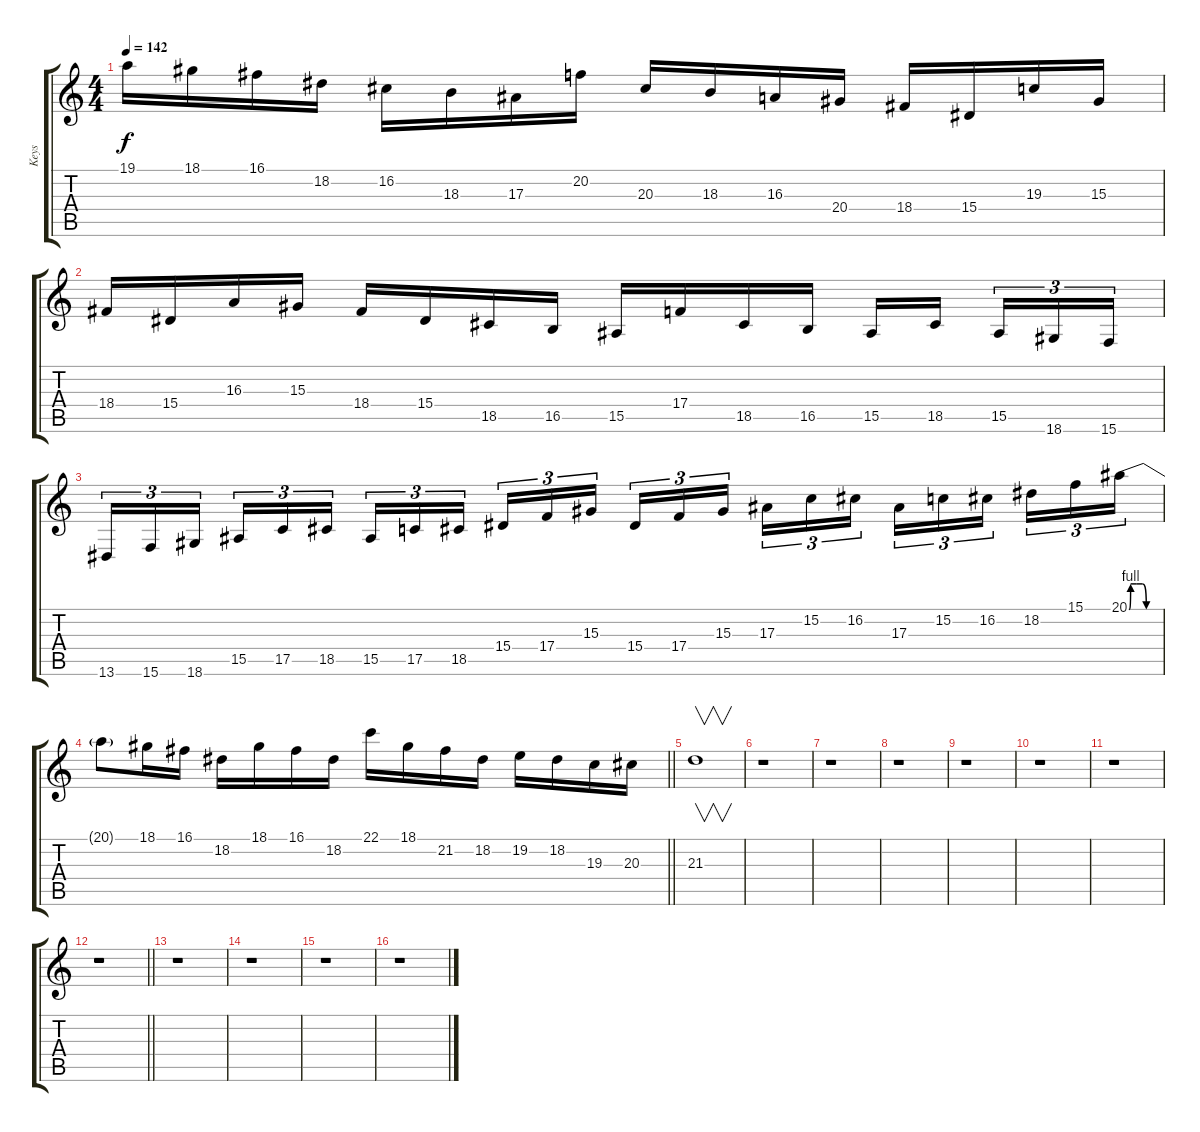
\track ("Keys" "Keys") {instrument lead2sawtooth}
\staff {score tabs}
\tuning (D4 A3 F3 C3 G2 D2) {hide}
\ts (4 4)
\tempo 142
\clef g2
\ks c
19.1.16{dy f} 18.1.16 16.1.16 18.2.16 16.2.16 18.3.16 17.3.16 20.2.16 20.3.16 18.3.16 16.3.16 20.4.16 18.4.16 15.4.16 19.3.16 15.3.16 |
18.4.16 15.4.16 16.3.16 15.3.16 18.4.16 15.4.16 18.5.16 16.5.16 15.5.16 17.4.16 18.5.16 16.5.16 15.5.16 18.5.16 15.5.16{tu (3 2)} 18.6.16{tu (3 2)} 15.6.16{tu (3 2)} |
13.6.16{tu (3 2)} 15.6.16{tu (3 2)} 18.6.16{tu (3 2)} 15.5.16{tu (3 2)} 17.5.16{tu (3 2)} 18.5.16{tu (3 2)} 15.5.16{tu (3 2)} 17.5.16{tu (3 2)} 18.5.16{tu (3 2)} 15.4.16{tu (3 2)} 17.4.16{tu (3 2)} 15.3.16{tu (3 2)} 15.4.16{tu (3 2)} 17.4.16{tu (3 2)} 15.3.16{tu (3 2)} 17.3.16{tu (3 2)} 15.2.16{tu (3 2)} 16.2.16{tu (3 2)} 17.3.16{tu (3 2)} 15.2.16{tu (3 2)} 16.2.16{tu (3 2)} 18.2.16{tu (3 2)} 15.1.16{tu (3 2)} 20.1{be (custom 0 0 3 4 15 4 26 4 34 0 45 0 60 0)}.16{tu (3 2)} |
\barLineRight lightlight
20.1{t}.8 18.1.16 16.1.16 18.2.16 18.1.16 16.1.16 18.2.16 22.1.16 18.1.16 21.2.16 18.2.16 19.2.16 18.2.16 19.3.16 20.3.16 |
21.3.1{v} |
r.1 |
r.1 |
r.1 |
r.1 |
r.1 |
r.1 |
\barLineRight lightlight
r.1 |
r.1 |
r.1 |
r.1 |
r.1
